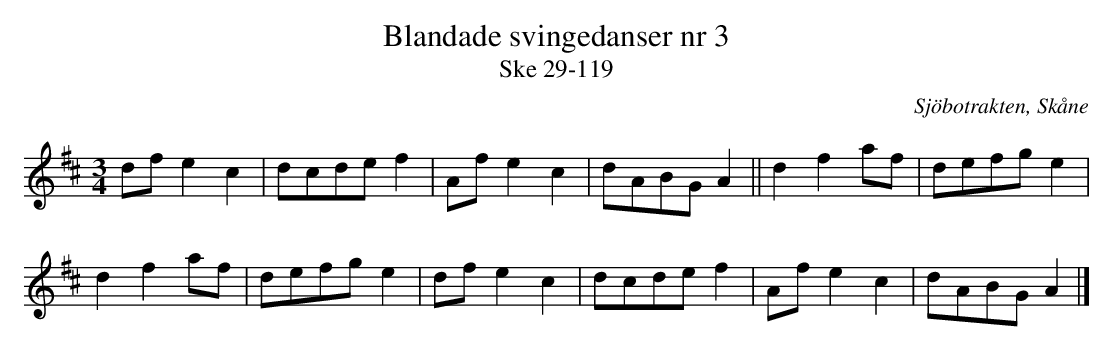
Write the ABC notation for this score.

X:1
T:Blandade svingedanser nr 3
T:Ske 29-119
O:Sjöbotrakten, Skåne
M:3/4
L:1/8
Q:108
K:D
 df e2 c2 | dcde f2 | Af e2 c2 | dABG A2 || d2 f2 af | defg e2 |
d2 f2 af | defg e2 |  df e2 c2 | dcde f2 | Af e2 c2 | dABG A2 |]
